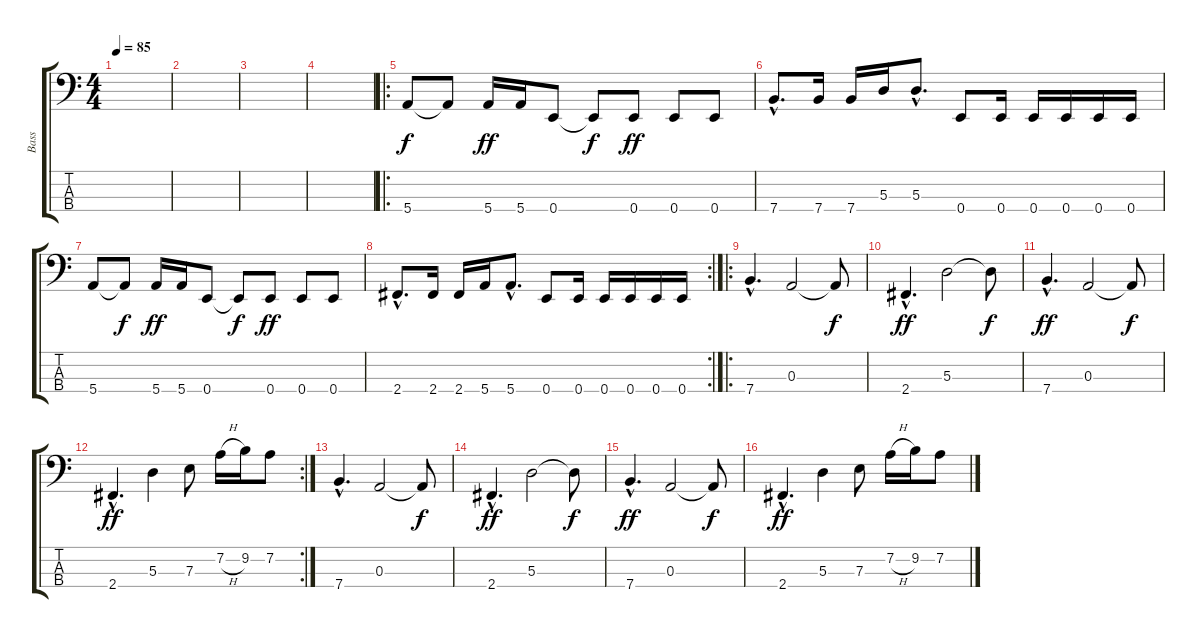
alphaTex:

\track ("Bass" "Bass") {instrument electricbassfinger}
\staff {score tabs}
\tuning (G2 D2 A1 E1) {hide}
\ts (4 4)
\tempo 85
\clef f4
\ks c
|
|
|
|
\ro
5.4.8 5.4{t}.8{dy f} 5.4.16{dy ff} 5.4.16 0.4.8 0.4{t}.8{dy f} 0.4.8{dy ff} 0.4.8 0.4.8 |
7.4{hac}.8{d} 7.4.16 7.4.16 5.3.16 5.3{hac}.8{d} 0.4.8 0.4.16 0.4.16 0.4.16 0.4.16 0.4.16 |
5.4.8 5.4{t}.8{dy f} 5.4.16{dy ff} 5.4.16 0.4.8 0.4{t}.8{dy f} 0.4.8{dy ff} 0.4.8 0.4.8 |
\rc 2
2.4{hac}.8{d} 2.4.16 2.4.16 5.4.16 5.4{hac}.8{d} 0.4.8 0.4.16 0.4.16 0.4.16 0.4.16 0.4.16 |
\ro
7.4{hac}.4{d} 0.3.2 0.3{t}.8{dy f} |
2.4{hac}.4{d dy ff} 5.3.2 5.3{t}.8{dy f} |
7.4{hac}.4{d dy ff} 0.3.2 0.3{t}.8{dy f} |
\rc 2
2.4{hac}.4{d dy ff} 5.3.4 7.3.8 7.2{h}.16 9.2.16 7.2.8 |
7.4{hac}.4{d} 0.3.2 0.3{t}.8{dy f} |
2.4{hac}.4{d dy ff} 5.3.2 5.3{t}.8{dy f} |
7.4{hac}.4{d dy ff} 0.3.2 0.3{t}.8{dy f} |
2.4{hac}.4{d dy ff} 5.3.4 7.3.8 7.2{h}.16 9.2.16 7.2.8
